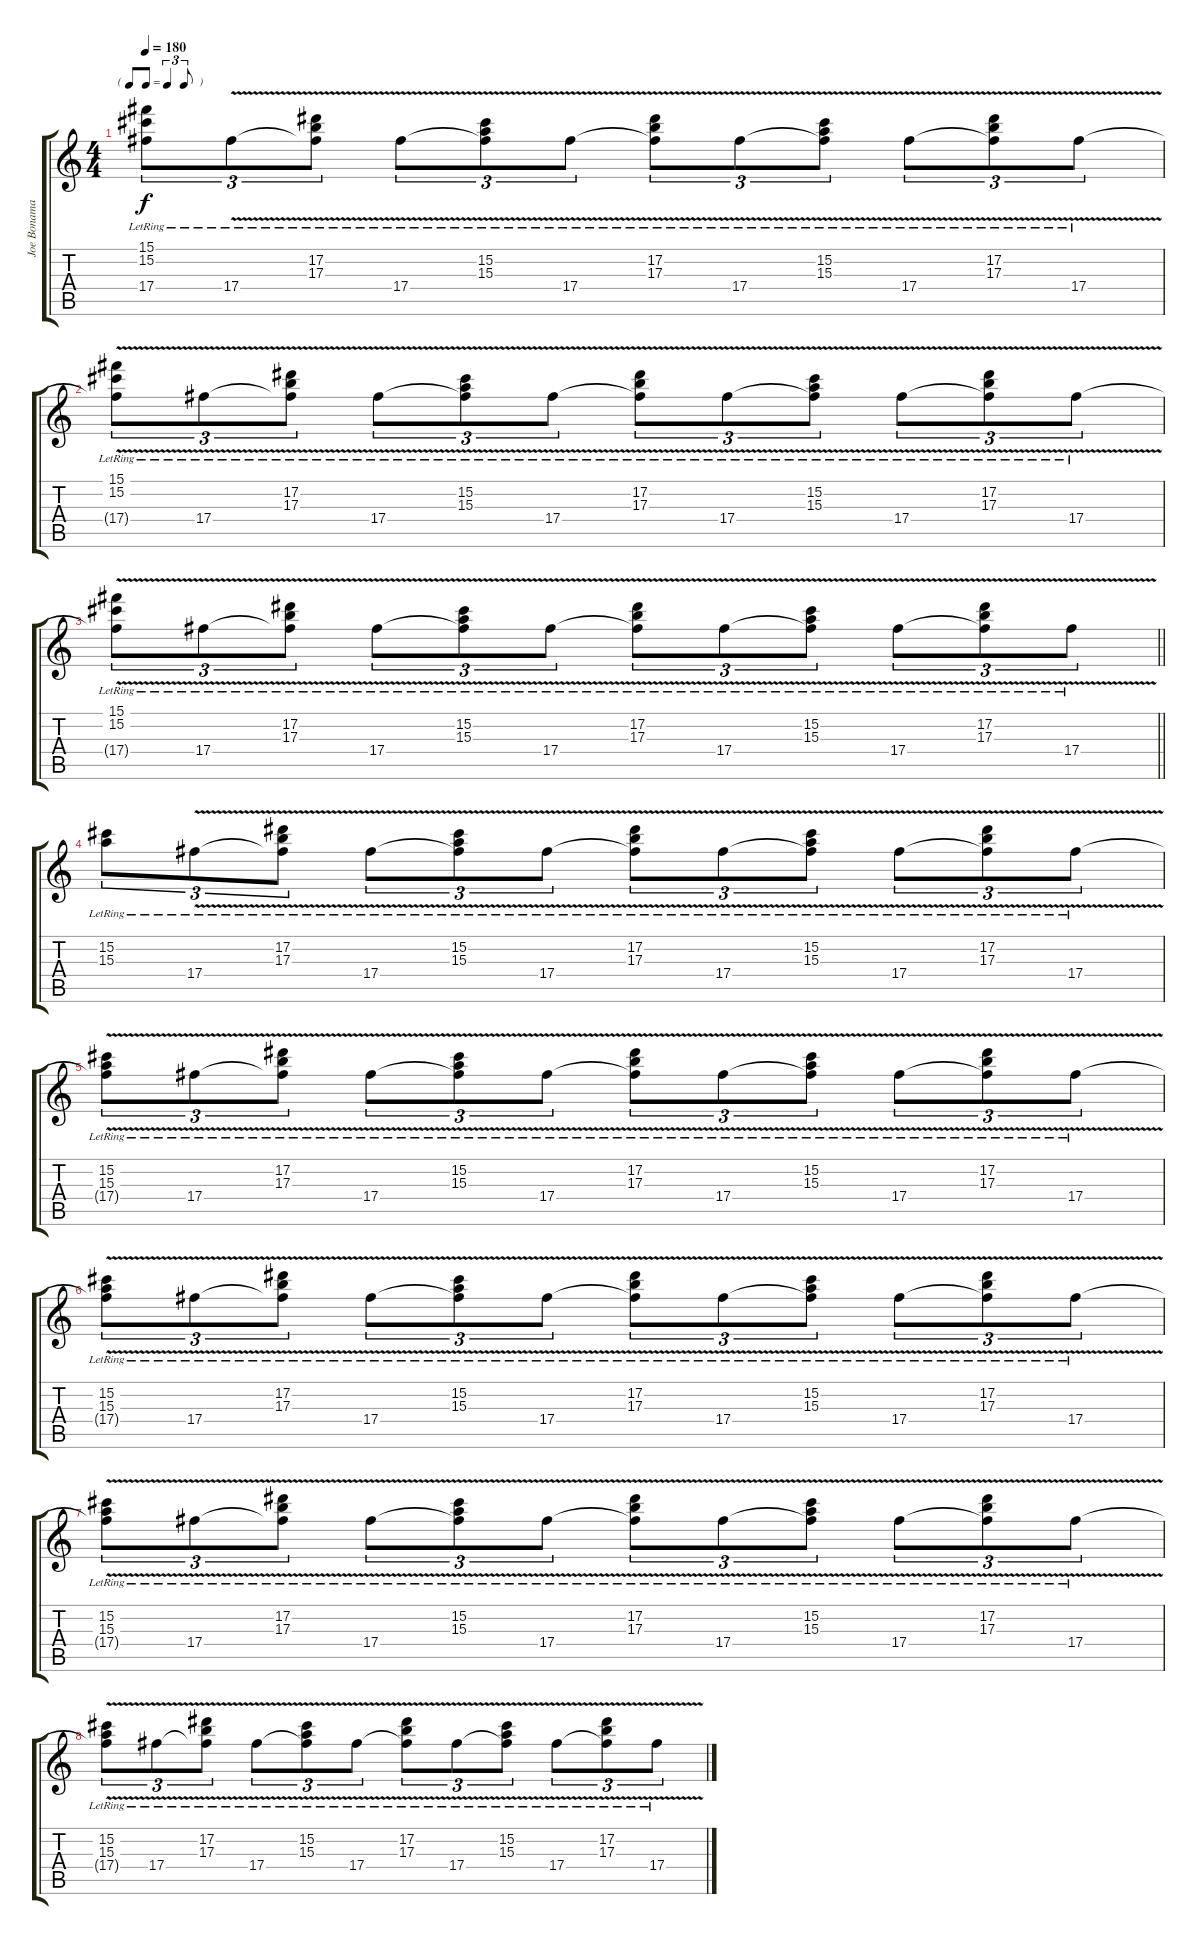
\track ("Joe Bonamassa" "Joe Bonama") {instrument overdrivenguitar}
\staff {score tabs}
\tuning (Eb4 Bb3 Gb3 Db3 Ab2 Eb2) {hide}
\ts (4 4)
\tf triplet8th
\tempo 180
\clef g2
\ks c
(15.1{lr} 15.2{lr} 17.4{t}).8{tu (3 2) dy f} 17.4{v lr}.8{tu (3 2)} (17.2{lr} 17.3{lr} 17.4{t}).8{tu (3 2)} 17.4{v lr}.8{tu (3 2)} (15.2{lr} 15.3{lr} 17.4{t}).8{tu (3 2)} 17.4{v lr}.8{tu (3 2)} (17.2{lr} 17.3{lr} 17.4{t}).8{tu (3 2)} 17.4{v lr}.8{tu (3 2)} (15.2{lr} 15.3{lr} 17.4{t}).8{tu (3 2)} 17.4{v lr}.8{tu (3 2)} (17.2{lr} 17.3{lr} 17.4{t}).8{tu (3 2)} 17.4{v lr}.8{tu (3 2)} |
(15.1{lr} 15.2{lr} 17.4{t}).8{tu (3 2)} 17.4{v lr}.8{tu (3 2)} (17.2{lr} 17.3{lr} 17.4{t}).8{tu (3 2)} 17.4{v lr}.8{tu (3 2)} (15.2{lr} 15.3{lr} 17.4{t}).8{tu (3 2)} 17.4{v lr}.8{tu (3 2)} (17.2{lr} 17.3{lr} 17.4{t}).8{tu (3 2)} 17.4{v lr}.8{tu (3 2)} (15.2{lr} 15.3{lr} 17.4{t}).8{tu (3 2)} 17.4{v lr}.8{tu (3 2)} (17.2{lr} 17.3{lr} 17.4{t}).8{tu (3 2)} 17.4{v lr}.8{tu (3 2)} |
\barLineRight lightlight
(15.1{lr} 15.2{lr} 17.4{t}).8{tu (3 2)} 17.4{v lr}.8{tu (3 2)} (17.2{lr} 17.3{lr} 17.4{t}).8{tu (3 2)} 17.4{v lr}.8{tu (3 2)} (15.2{lr} 15.3{lr} 17.4{t}).8{tu (3 2)} 17.4{v lr}.8{tu (3 2)} (17.2{lr} 17.3{lr} 17.4{t}).8{tu (3 2)} 17.4{v lr}.8{tu (3 2)} (15.2{lr} 15.3{lr} 17.4{t}).8{tu (3 2)} 17.4{v lr}.8{tu (3 2)} (17.2{lr} 17.3{lr} 17.4{t}).8{tu (3 2)} 17.4{v lr}.8{tu (3 2)} |
(15.2{lr} 15.3{lr}).8{tu (3 2)} 17.4{v lr}.8{tu (3 2)} (17.2{lr} 17.3{lr} 17.4{t}).8{tu (3 2)} 17.4{v lr}.8{tu (3 2)} (15.2{lr} 15.3{lr} 17.4{t}).8{tu (3 2)} 17.4{v lr}.8{tu (3 2)} (17.2{lr} 17.3{lr} 17.4{t}).8{tu (3 2)} 17.4{v lr}.8{tu (3 2)} (15.2{lr} 15.3{lr} 17.4{t}).8{tu (3 2)} 17.4{v lr}.8{tu (3 2)} (17.2{lr} 17.3{lr} 17.4{t}).8{tu (3 2)} 17.4{v lr}.8{tu (3 2)} |
(15.2{lr} 15.3{lr} 17.4{t}).8{tu (3 2)} 17.4{v lr}.8{tu (3 2)} (17.2{lr} 17.3{lr} 17.4{t}).8{tu (3 2)} 17.4{v lr}.8{tu (3 2)} (15.2{lr} 15.3{lr} 17.4{t}).8{tu (3 2)} 17.4{v lr}.8{tu (3 2)} (17.2{lr} 17.3{lr} 17.4{t}).8{tu (3 2)} 17.4{v lr}.8{tu (3 2)} (15.2{lr} 15.3{lr} 17.4{t}).8{tu (3 2)} 17.4{v lr}.8{tu (3 2)} (17.2{lr} 17.3{lr} 17.4{t}).8{tu (3 2)} 17.4{v lr}.8{tu (3 2)} |
(15.2{lr} 15.3{lr} 17.4{t}).8{tu (3 2)} 17.4{v lr}.8{tu (3 2)} (17.2{lr} 17.3{lr} 17.4{t}).8{tu (3 2)} 17.4{v lr}.8{tu (3 2)} (15.2{lr} 15.3{lr} 17.4{t}).8{tu (3 2)} 17.4{v lr}.8{tu (3 2)} (17.2{lr} 17.3{lr} 17.4{t}).8{tu (3 2)} 17.4{v lr}.8{tu (3 2)} (15.2{lr} 15.3{lr} 17.4{t}).8{tu (3 2)} 17.4{v lr}.8{tu (3 2)} (17.2{lr} 17.3{lr} 17.4{t}).8{tu (3 2)} 17.4{v lr}.8{tu (3 2)} |
(15.2{lr} 15.3{lr} 17.4{t}).8{tu (3 2)} 17.4{v lr}.8{tu (3 2)} (17.2{lr} 17.3{lr} 17.4{t}).8{tu (3 2)} 17.4{v lr}.8{tu (3 2)} (15.2{lr} 15.3{lr} 17.4{t}).8{tu (3 2)} 17.4{v lr}.8{tu (3 2)} (17.2{lr} 17.3{lr} 17.4{t}).8{tu (3 2)} 17.4{v lr}.8{tu (3 2)} (15.2{lr} 15.3{lr} 17.4{t}).8{tu (3 2)} 17.4{v lr}.8{tu (3 2)} (17.2{lr} 17.3{lr} 17.4{t}).8{tu (3 2)} 17.4{v lr}.8{tu (3 2)} |
(15.2{lr} 15.3{lr} 17.4{t}).8{tu (3 2)} 17.4{v lr}.8{tu (3 2)} (17.2{lr} 17.3{lr} 17.4{t}).8{tu (3 2)} 17.4{v lr}.8{tu (3 2)} (15.2{lr} 15.3{lr} 17.4{t}).8{tu (3 2)} 17.4{v lr}.8{tu (3 2)} (17.2{lr} 17.3{lr} 17.4{t}).8{tu (3 2)} 17.4{v lr}.8{tu (3 2)} (15.2{lr} 15.3{lr} 17.4{t}).8{tu (3 2)} 17.4{v lr}.8{tu (3 2)} (17.2{lr} 17.3{lr} 17.4{t}).8{tu (3 2)} 17.4{v lr}.8{tu (3 2)}
